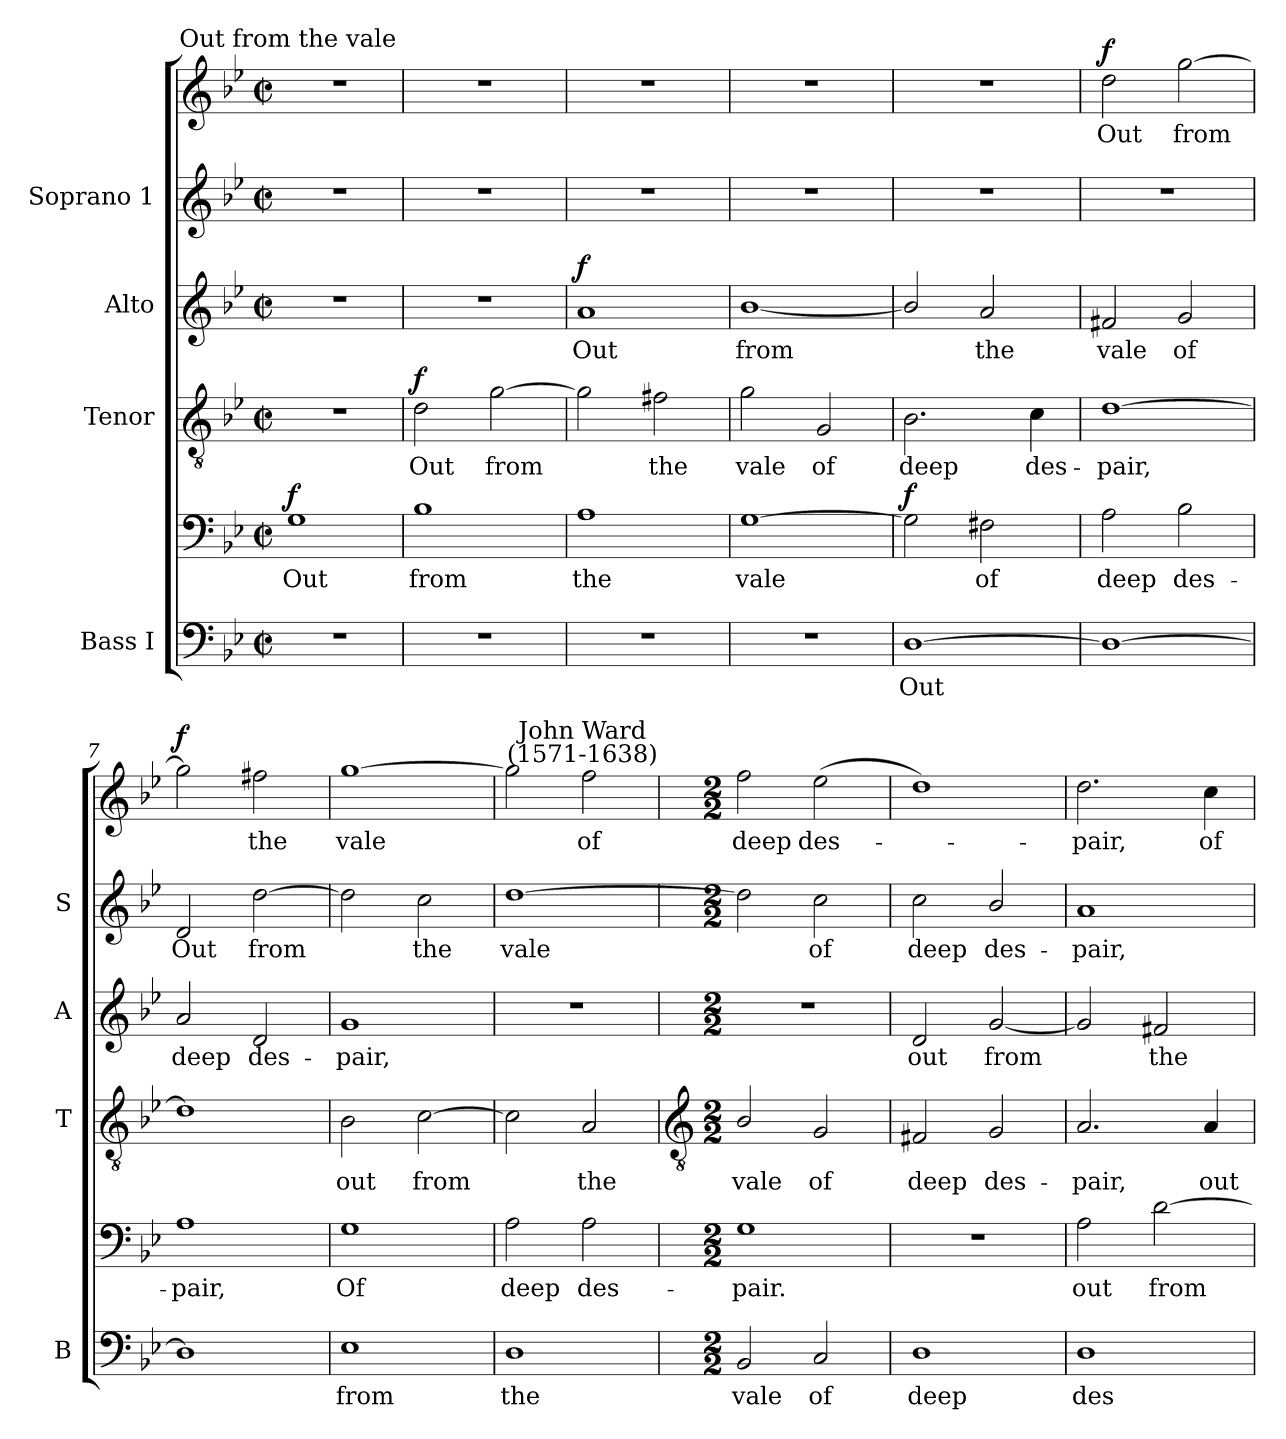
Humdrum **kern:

**kern	**text	**kern	**text	**dynam	**kern	**text	**dynam	**kern	**text	**dynam	**kern	**text	**kern	**text	**dynam
*part4	*part4	*part4	*part4	*part4	*part3	*part3	*part3	*part2	*part2	*part2	*part1	*part1	*part1	*part1	*part1
*staff6	*staff6	*staff5	*staff5	*staff5/6	*staff4	*staff4	*staff4	*staff3	*staff3	*staff3	*staff2	*staff2	*staff1	*staff1	*staff1/2
*I"Bass I	*	*	*	*	*I"Tenor	*	*	*I"Alto	*	*	*I"Soprano 1	*	*	*	*
*I'B	*	*	*	*	*I'T	*	*	*I'A	*	*	*I'S	*	*	*	*
*clefF4	*	*clefF4	*	*	*clefGv2	*	*	*clefG2	*	*	*clefG2	*	*clefG2	*	*
*k[b-e-]	*	*k[b-e-]	*	*	*k[b-e-]	*	*	*k[b-e-]	*	*	*k[b-e-]	*	*k[b-e-]	*	*
*B-:	*	*B-:	*	*	*B-:	*	*	*B-:	*	*	*B-:	*	*B-:	*	*
*M2/2	*	*M2/2	*	*	*M2/2	*	*	*M2/2	*	*	*M2/2	*	*M2/2	*	*
*met(c|)	*	*met(c|)	*	*	*met(c|)	*	*	*met(c|)	*	*	*met(c|)	*	*met(c|)	*	*
=1	=1	=1	=1	=1	=1	=1	=1	=1	=1	=1	=1	=1	=1	=1	=1
!	!	!	!	!	!	!	!	!	!	!	!	!	!LO:TX:a:cj:t=Out from the vale	!	!
!	!	!	!LO:LY:b	!LO:DY:b	!	!	!	!	!	!	!	!	!	!	!
1r	.	1G	Out	f	1r	.	.	1r	.	.	1r	.	1r	.	.
=2	=2	=2	=2	=2	=2	=2	=2	=2	=2	=2	=2	=2	=2	=2	=2
!	!	!	!LO:LY:b	!	!	!LO:LY:b	!LO:DY:b	!	!	!	!	!	!	!	!
1r	.	1B-	from	.	2d	Out	f	1r	.	.	1r	.	1r	.	.
!	!	!	!	!	!	!LO:LY:b	!	!	!	!	!	!	!	!	!
.	.	.	.	.	[2g	from	.	.	.	.	.	.	.	.	.
=3	=3	=3	=3	=3	=3	=3	=3	=3	=3	=3	=3	=3	=3	=3	=3
!	!	!	!LO:LY:b	!	!	!	!	!	!LO:LY:b	!LO:DY:b	!	!	!	!	!
1r	.	1A	the	.	2g]	.	.	1a	Out	f	1r	.	1r	.	.
!	!	!	!	!	!	!LO:LY:b	!	!	!	!	!	!	!	!	!
.	.	.	.	.	2f#X	the	.	.	.	.	.	.	.	.	.
=4	=4	=4	=4	=4	=4	=4	=4	=4	=4	=4	=4	=4	=4	=4	=4
!	!	!	!LO:LY:b	!	!	!LO:LY:b	!	!	!LO:LY:b	!	!	!	!	!	!
1r	.	[1G	vale	.	2g	vale	.	[1b-/	from	.	1r	.	1r	.	.
!	!	!	!	!	!	!LO:LY:b	!	!	!	!	!	!	!	!	!
.	.	.	.	.	2G	of	.	.	.	.	.	.	.	.	.
=5	=5	=5	=5	=5	=5	=5	=5	=5	=5	=5	=5	=5	=5	=5	=5
!	!LO:LY:b	!	!	!LO:DY:b=2	!	!LO:LY:b	!	!	!	!	!	!	!	!	!
[1D	Out	2G]	.	f	2.B-	deep	.	2b-/]	.	.	1r	.	1r	.	.
!	!	!	!LO:LY:b	!	!	!	!	!	!LO:LY:b	!	!	!	!	!	!
.	.	2F#X	of	.	.	.	.	2a	the	.	.	.	.	.	.
!	!	!	!	!	!	!LO:LY:b	!	!	!	!	!	!	!	!	!
.	.	.	.	.	4c	des-	.	.	.	.	.	.	.	.	.
=6	=6	=6	=6	=6	=6	=6	=6	=6	=6	=6	=6	=6	=6	=6	=6
!	!	!	!LO:LY:b	!	!	!LO:LY:b	!	!	!LO:LY:b	!	!	!	!	!LO:LY:b	!LO:DY:b
1D_	.	2A	deep	.	[1d	-pair,	.	2f#X	vale	.	1r	.	2dd	Out	f
!	!	!	!LO:LY:b	!	!	!	!	!	!LO:LY:b	!	!	!	!	!LO:LY:b	!
.	.	2B-	des-	.	.	.	.	2g	of	.	.	.	[2gg	from	.
=7	=7	=7	=7	=7	=7	=7	=7	=7	=7	=7	=7	=7	=7	=7	=7
!	!	!	!LO:LY:b	!	!	!	!	!	!LO:LY:b	!	!	!LO:LY:b	!	!	!LO:DY:b=2
1D]	.	1A	-pair,	.	1d]	.	.	2a	deep	.	2d	Out	2gg]	.	f
!	!	!	!	!	!	!	!	!	!LO:LY:b	!	!	!LO:LY:b	!	!LO:LY:b	!
.	.	.	.	.	.	.	.	2d	des-	.	[2dd	from	2ff#X	the	.
=8	=8	=8	=8	=8	=8	=8	=8	=8	=8	=8	=8	=8	=8	=8	=8
!	!LO:LY:b	!	!LO:LY:b	!	!	!LO:LY:b	!	!	!LO:LY:b	!	!	!	!	!LO:LY:b	!
1E-	from	1G	Of	.	2B-	out	.	1g	-pair,	.	2dd]	.	[1gg	vale	.
!	!	!	!	!	!	!LO:LY:b	!	!	!	!	!	!LO:LY:b	!	!	!
.	.	.	.	.	[2c	from	.	.	.	.	2cc	the	.	.	.
=9	=9	=9	=9	=9	=9	=9	=9	=9	=9	=9	=9	=9	=9	=9	=9
!	!LO:LY:b	!	!LO:LY:b	!	!	!	!	!	!	!	!	!LO:LY:b	!	!	!
1D	-the	2A	deep	.	2c]	.	.	1r	.	.	[1dd	vale	2gg]	.	.
!	!	!	!	!	!	!	!	!	!	!	!	!	!LO:TX:a:cj:t=John Ward\n(1571-1638)	!	!
!	!	!	!LO:LY:b	!	!	!LO:LY:b	!	!	!	!	!	!	!	!LO:LY:b	!
.	.	2A	des-	.	2A	the	.	.	.	.	.	.	2ff	of	.
!!LO:LB:g=z
=10	=10	=10	=10	=10	=10	=10	=10	=10	=10	=10	=10	=10	=10	=10	=10
*	*	*	*	*	*clefGv2	*	*	*	*	*	*	*	*	*	*
*M2/2	*	*M2/2	*	*	*M2/2	*	*	*M2/2	*	*	*M2/2	*	*M2/2	*	*
!	!LO:LY:b	!	!LO:LY:b	!	!	!LO:LY:b	!	!	!	!	!	!	!	!LO:LY:b	!
2BB-	vale	1G	pair.	.	2B-/	vale	.	1r	.	.	2dd]	.	2ff	deep	.
!	!LO:LY:b	!	!	!	!	!LO:LY:b	!	!	!	!	!	!LO:LY:b	!	!LO:LY:b	!
2C	of	.	.	.	2G	of	.	.	.	.	2cc	of	(>2ee-	des-	.
=11	=11	=11	=11	=11	=11	=11	=11	=11	=11	=11	=11	=11	=11	=11	=11
!	!LO:LY:b	!	!	!	!	!LO:LY:b	!	!	!LO:LY:b	!	!	!LO:LY:b	!	!	!
1D	deep	1r	.	.	2F#X	deep	.	2d	out	.	2cc	deep	1dd)	.	.
!	!	!	!	!	!	!LO:LY:b	!	!	!LO:LY:b	!	!	!LO:LY:b	!	!	!
.	.	.	.	.	2G	des-	.	[2g	from	.	2b-/	des-	.	.	.
=12	=12	=12	=12	=12	=12	=12	=12	=12	=12	=12	=12	=12	=12	=12	=12
!	!LO:LY:b	!	!LO:LY:b	!	!	!LO:LY:b	!	!	!	!	!	!LO:LY:b	!	!LO:LY:b	!
1D	des-	2A	out	.	2.A	-pair,	.	2g]	.	.	1a	pair,	2.dd	-pair,	.
!	!	!	!LO:LY:b	!	!	!	!	!	!LO:LY:b	!	!	!	!	!	!
.	.	[2d	from	.	.	.	.	2f#X	the	.	.	.	.	.	.
!	!	!	!	!	!	!LO:LY:b	!	!	!	!	!	!	!	!LO:LY:b	!
.	.	.	.	.	4A	out	.	.	.	.	.	.	4cc	of	.
=	=	=	=	=	=	=	=	=	=	=	=	=	=	=	=
*-	*-	*-	*-	*-	*-	*-	*-	*-	*-	*-	*-	*-	*-	*-	*-
